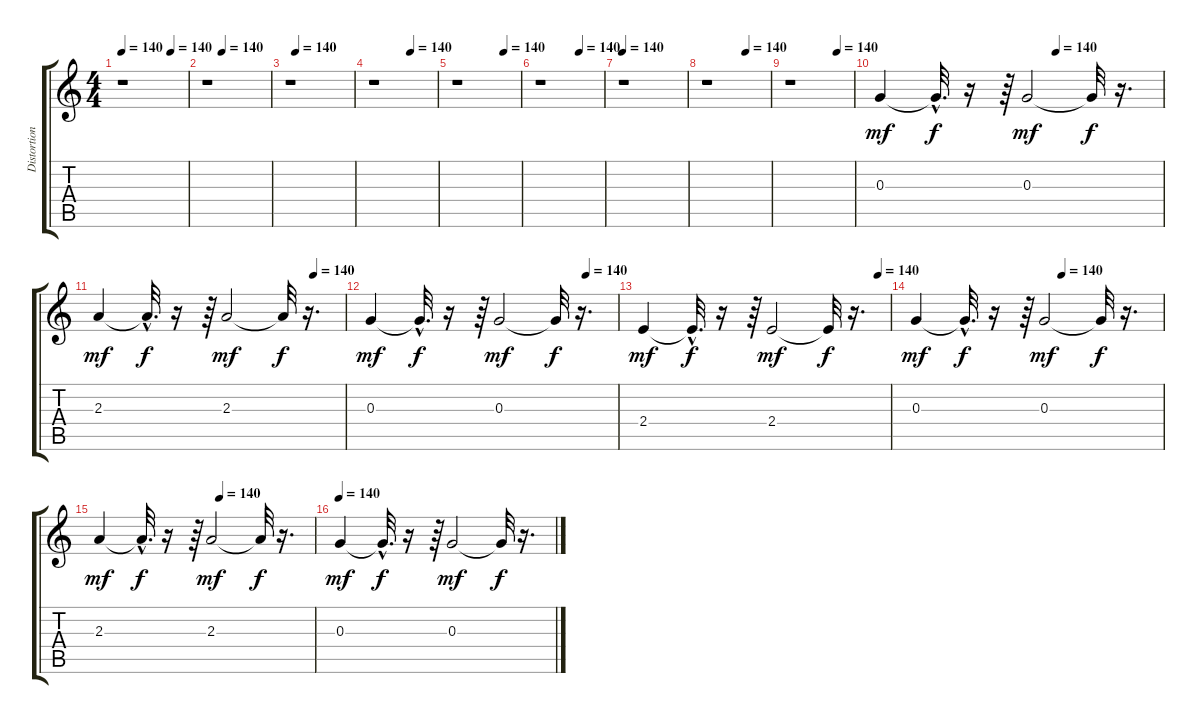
\track ("Distortion" "Distortion") {instrument distortionguitar}
\staff {score tabs}
\tuning (E4 B3 G3 D3 A2 E2) {hide}
\ts (4 4)
\tempo 140
\tempo (140 0.75)
\clef g2
\ks c
r.1{dy mf} |
\tempo (140 0.25)
r.1 |
\tempo (140 0.09375)
r.1 |
\tempo (140 0.59375)
r.1 |
\tempo (140 0.75)
r.1 |
\tempo (140 0.625)
r.1 |
\tempo 140
r.1 |
\tempo (140 0.625)
r.1 |
\tempo (140 0.75)
r.1 |
\tempo (140 0.625)
0.3.4 0.3{hac t}.32{d dy f} r.16 r.64 0.3.2{dy mf} 0.3{t}.32{dy f} r.16{d} |
\tempo (140 0.875)
2.3.4{dy mf} 2.3{hac t}.32{d dy f} r.16 r.64 2.3.2{dy mf} 2.3{t}.32{dy f} r.16{d} |
\tempo (140 0.875)
0.3.4{dy mf} 0.3{hac t}.32{d dy f} r.16 r.64 0.3.2{dy mf} 0.3{t}.32{dy f} r.16{d} |
\tempo (140 0.953125)
2.4.4{dy mf} 2.4{hac t}.32{d dy f} r.16 r.64 2.4.2{dy mf} 2.4{t}.32{dy f} r.16{d} |
\tempo (140 0.59375)
0.3.4{dy mf} 0.3{hac t}.32{d dy f} r.16 r.64 0.3.2{dy mf} 0.3{t}.32{dy f} r.16{d} |
\tempo (140 0.5625)
2.3.4{dy mf} 2.3{hac t}.32{d dy f} r.16 r.64 2.3.2{dy mf} 2.3{t}.32{dy f} r.16{d} |
\tempo 140
0.3.4{dy mf} 0.3{hac t}.32{d dy f} r.16 r.64 0.3.2{dy mf} 0.3{t}.32{dy f} r.16{d}
